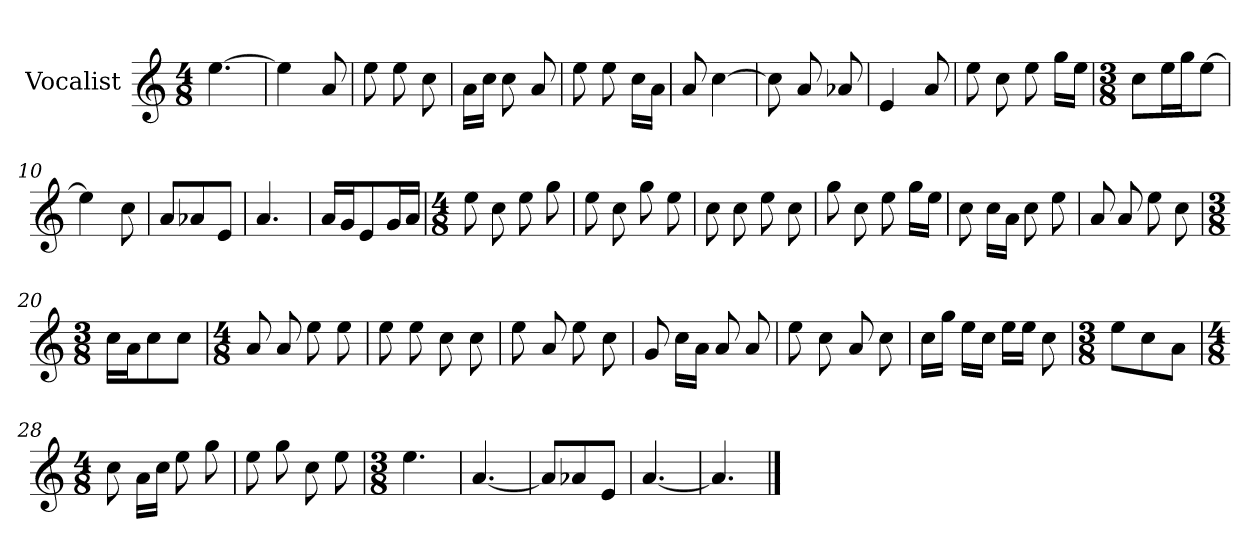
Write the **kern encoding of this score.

**kern
*part1
*staff1
*I"Vocalist
*k[]
*C:
*M4/8
=
[4.ee
=1
4ee]
8a
=2
8ee
8ee
8cc
=3
16aLL
16ccJJ
8cc
8a
=4
8ee
8ee
16ccLL
16aJJ
=5
8a
[4cc
=6
8cc]
8a
8a-X
=7
4e
8a
=8
8ee
8cc
8ee
16ggLL
16eeJJ
=9
*M3/8
8ccL
16eeL
16ggJ
[8eeJ
=10
4ee]
8cc
=11
8aL
8a-X
8eJ
=12
4.a
=13
16aLL
16gJ
8e
16gL
16aJJ
=14
*M4/8
8ee
8cc
8ee
8gg
=15
8ee
8cc
8gg
8ee
=16
8cc
8cc
8ee
8cc
=17
8gg
8cc
8ee
16ggLL
16eeJJ
=18
8cc
16ccLL
16aJJ
8cc
8ee
=19
8a
8a
8ee
8cc
=20
*M3/8
16ccLL
16aJ
8cc
8ccJ
=21
*M4/8
8a
8a
8ee
8ee
=22
8ee
8ee
8cc
8cc
=23
8ee
8a
8ee
8cc
=24
8g
16ccLL
16aJJ
8a
8a
=25
8ee
8cc
8a
8cc
=26
16ccLL
16ggJJ
16eeLL
16ccJJ
16eeLL
16eeJJ
8cc
=27
*M3/8
8eeL
8cc
8aJ
=28
*M4/8
8cc
16aLL
16ccJJ
8ee
8gg
=29
8ee
8gg
8cc
8ee
=30
*M3/8
4.ee
=31
[4.a
=32
8aL]
8a-X
8eJ
=33
[4.a
=34
4.a]
==
*-
